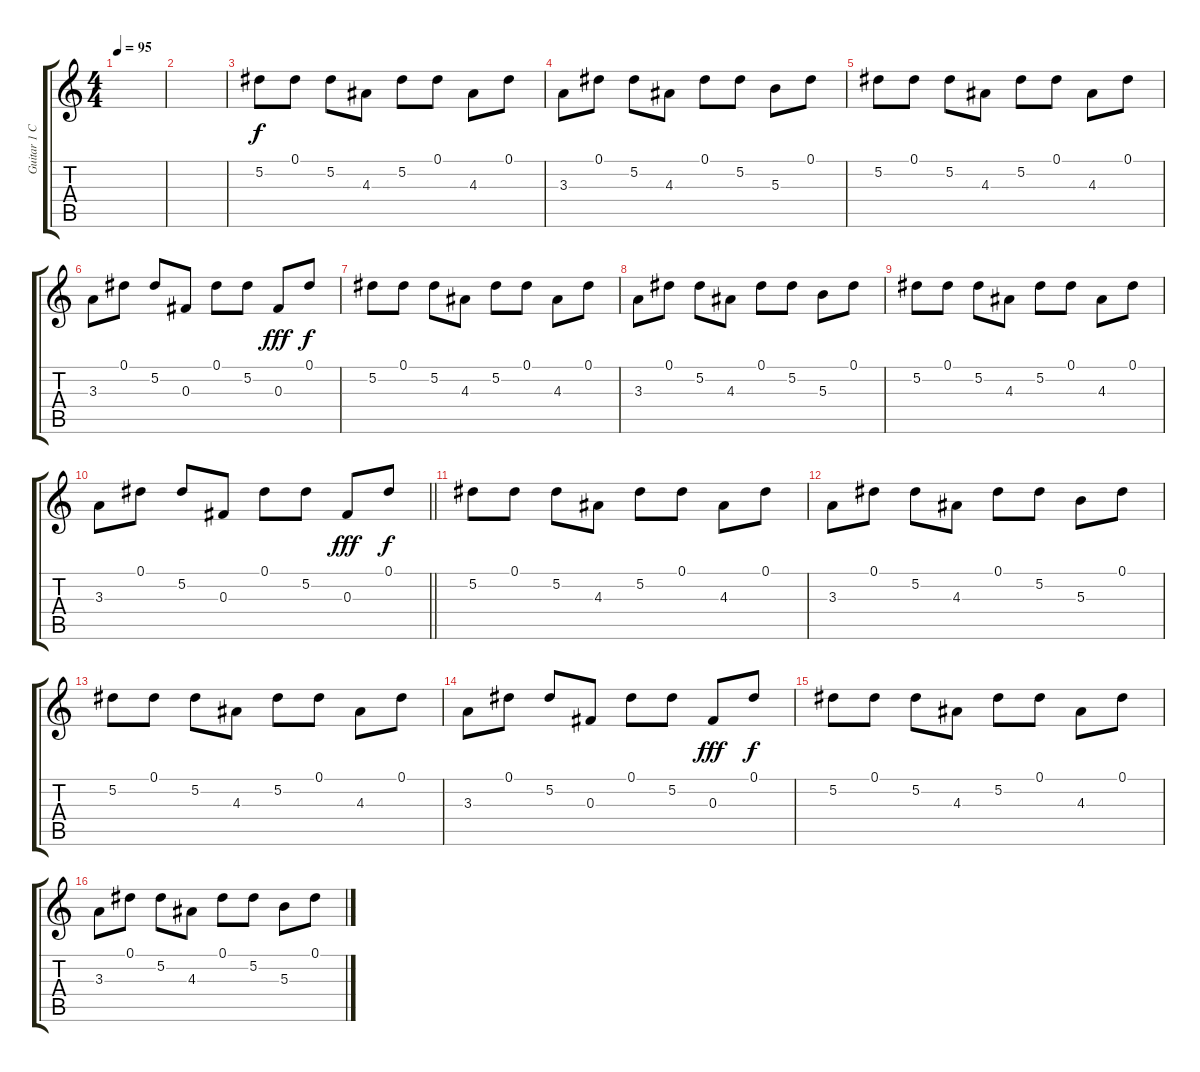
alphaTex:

\track ("Guitar 1 CL" "Guitar 1 C") {instrument electricguitarclean}
\staff {score tabs}
\tuning (Eb4 Bb3 Gb3 Db3 Ab2 Eb2) {hide}
\ts (4 4)
\tempo 95
\clef g2
\ks c
|
|
5.2.8 0.1.8 5.2.8 4.3.8 5.2.8 0.1.8 4.3.8 0.1.8 |
3.3.8 0.1.8 5.2.8 4.3.8 0.1.8 5.2.8 5.3.8 0.1.8 |
5.2.8 0.1.8 5.2.8 4.3.8 5.2.8 0.1.8 4.3.8 0.1.8 |
3.3.8 0.1.8 5.2.8 0.3.8 0.1.8 5.2.8 0.3.8{dy fff} 0.1.8{dy f} |
5.2.8 0.1.8 5.2.8 4.3.8 5.2.8 0.1.8 4.3.8 0.1.8 |
3.3.8 0.1.8 5.2.8 4.3.8 0.1.8 5.2.8 5.3.8 0.1.8 |
5.2.8 0.1.8 5.2.8 4.3.8 5.2.8 0.1.8 4.3.8 0.1.8 |
\barLineRight lightlight
3.3.8 0.1.8 5.2.8 0.3.8 0.1.8 5.2.8 0.3.8{dy fff} 0.1.8{dy f} |
5.2.8 0.1.8 5.2.8 4.3.8 5.2.8 0.1.8 4.3.8 0.1.8 |
3.3.8 0.1.8 5.2.8 4.3.8 0.1.8 5.2.8 5.3.8 0.1.8 |
5.2.8 0.1.8 5.2.8 4.3.8 5.2.8 0.1.8 4.3.8 0.1.8 |
3.3.8 0.1.8 5.2.8 0.3.8 0.1.8 5.2.8 0.3.8{dy fff} 0.1.8{dy f} |
5.2.8 0.1.8 5.2.8 4.3.8 5.2.8 0.1.8 4.3.8 0.1.8 |
3.3.8 0.1.8 5.2.8 4.3.8 0.1.8 5.2.8 5.3.8 0.1.8
